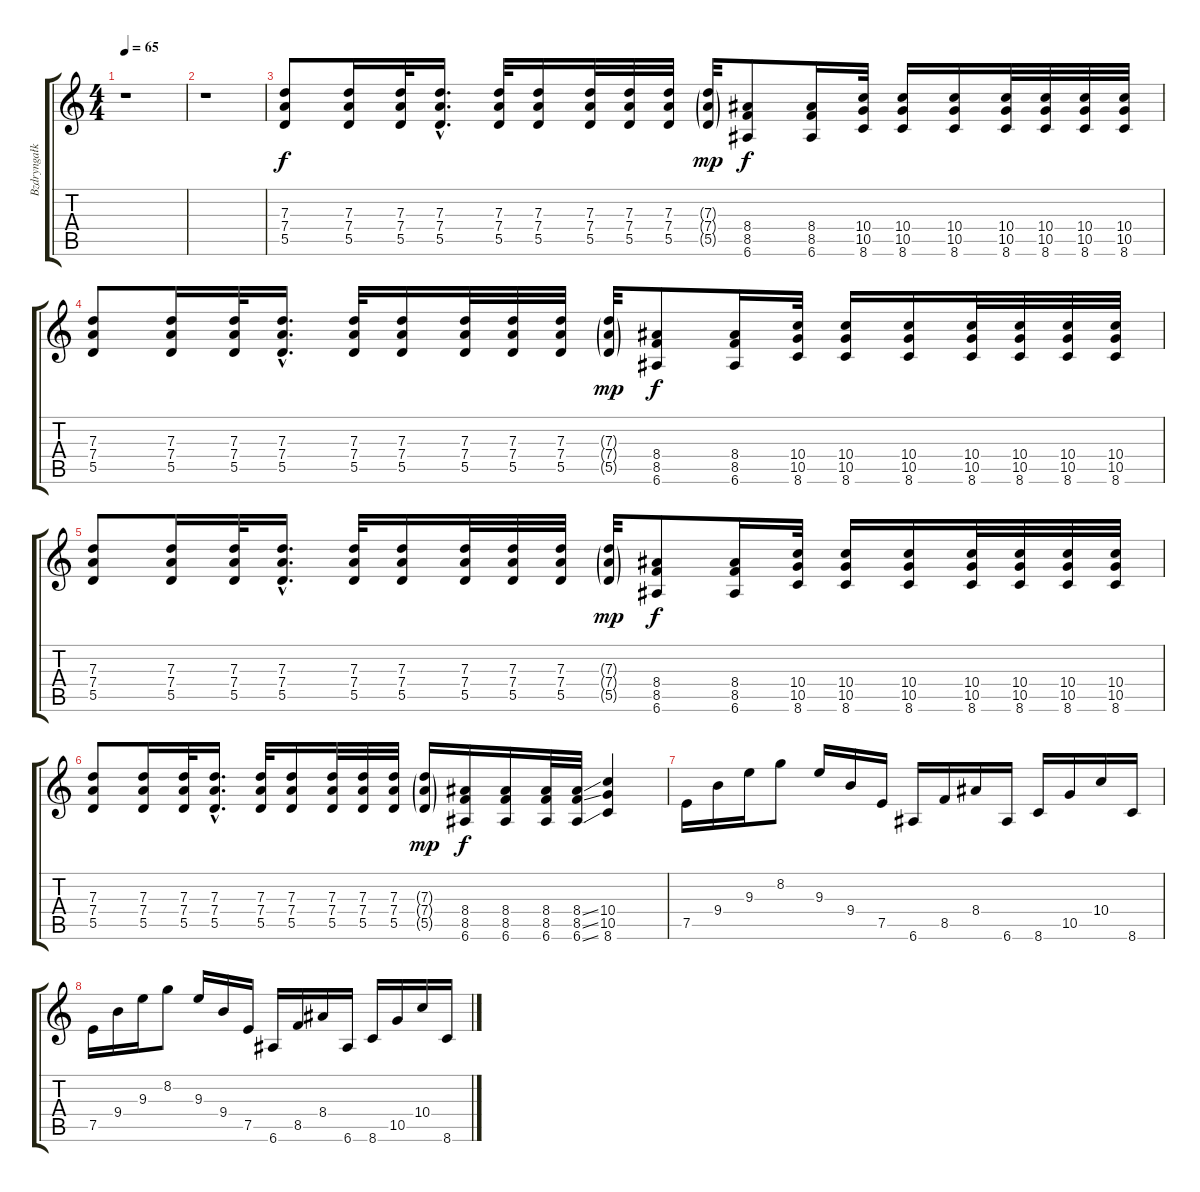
\track ("Bzdryngałka nr 1" "Bzdryngałk") {instrument overdrivenguitar}
\staff {score tabs}
\tuning (E4 B3 G3 D3 A2 E2) {hide}
\ts (4 4)
\tempo 65
\clef g2
\ks c
r.1{dy f} |
r.1 |
(7.3 7.4 5.5).8 (7.3 7.4 5.5).16 (7.3 7.4 5.5).32 (7.3{hac} 7.4{hac} 5.5{hac}).16{d} (7.3 7.4 5.5).32 (7.3 7.4 5.5).16 (7.3 7.4 5.5).32 (7.3 7.4 5.5).32 (7.3 7.4 5.5).32 (7.3{g} 7.4{g} 5.5{g}).32{dy mp} (8.4 8.5 6.6).8{dy f} (8.4 8.5 6.6).16 (10.4 10.5 8.6).32 (10.4 10.5 8.6).16 (10.4 10.5 8.6).16 (10.4 10.5 8.6).32 (10.4 10.5 8.6).32 (10.4 10.5 8.6).32 (10.4 10.5 8.6).32 |
(7.3 7.4 5.5).8 (7.3 7.4 5.5).16 (7.3 7.4 5.5).32 (7.3{hac} 7.4{hac} 5.5{hac}).16{d} (7.3 7.4 5.5).32 (7.3 7.4 5.5).16 (7.3 7.4 5.5).32 (7.3 7.4 5.5).32 (7.3 7.4 5.5).32 (7.3{g} 7.4{g} 5.5{g}).32{dy mp} (8.4 8.5 6.6).8{dy f} (8.4 8.5 6.6).16 (10.4 10.5 8.6).32 (10.4 10.5 8.6).16 (10.4 10.5 8.6).16 (10.4 10.5 8.6).32 (10.4 10.5 8.6).32 (10.4 10.5 8.6).32 (10.4 10.5 8.6).32 |
(7.3 7.4 5.5).8 (7.3 7.4 5.5).16 (7.3 7.4 5.5).32 (7.3{hac} 7.4{hac} 5.5{hac}).16{d} (7.3 7.4 5.5).32 (7.3 7.4 5.5).16 (7.3 7.4 5.5).32 (7.3 7.4 5.5).32 (7.3 7.4 5.5).32 (7.3{g} 7.4{g} 5.5{g}).32{dy mp} (8.4 8.5 6.6).8{dy f} (8.4 8.5 6.6).16 (10.4 10.5 8.6).32 (10.4 10.5 8.6).16 (10.4 10.5 8.6).16 (10.4 10.5 8.6).32 (10.4 10.5 8.6).32 (10.4 10.5 8.6).32 (10.4 10.5 8.6).32 |
(7.3 7.4 5.5).8 (7.3 7.4 5.5).16 (7.3 7.4 5.5).32 (7.3{hac} 7.4{hac} 5.5{hac}).16{d} (7.3 7.4 5.5).32 (7.3 7.4 5.5).16 (7.3 7.4 5.5).32 (7.3 7.4 5.5).32 (7.3 7.4 5.5).32 (7.3{g} 7.4{g} 5.5{g}).16{dy mp} (8.4 8.5 6.6).16{dy f} (8.4 8.5 6.6).16 (8.4 8.5 6.6).32 (8.4{ss} 8.5{ss} 6.6{ss}).32 (10.4 10.5 8.6).4 |
7.5.16 9.4.16 9.3.16 8.2.8 9.3.16 9.4.16 7.5.16 6.6.16 8.5.16 8.4.16 6.6.16 8.6.16 10.5.16 10.4.16 8.6.16 |
7.5.16 9.4.16 9.3.16 8.2.8 9.3.16 9.4.16 7.5.16 6.6.16 8.5.16 8.4.16 6.6.16 8.6.16 10.5.16 10.4.16 8.6.16
